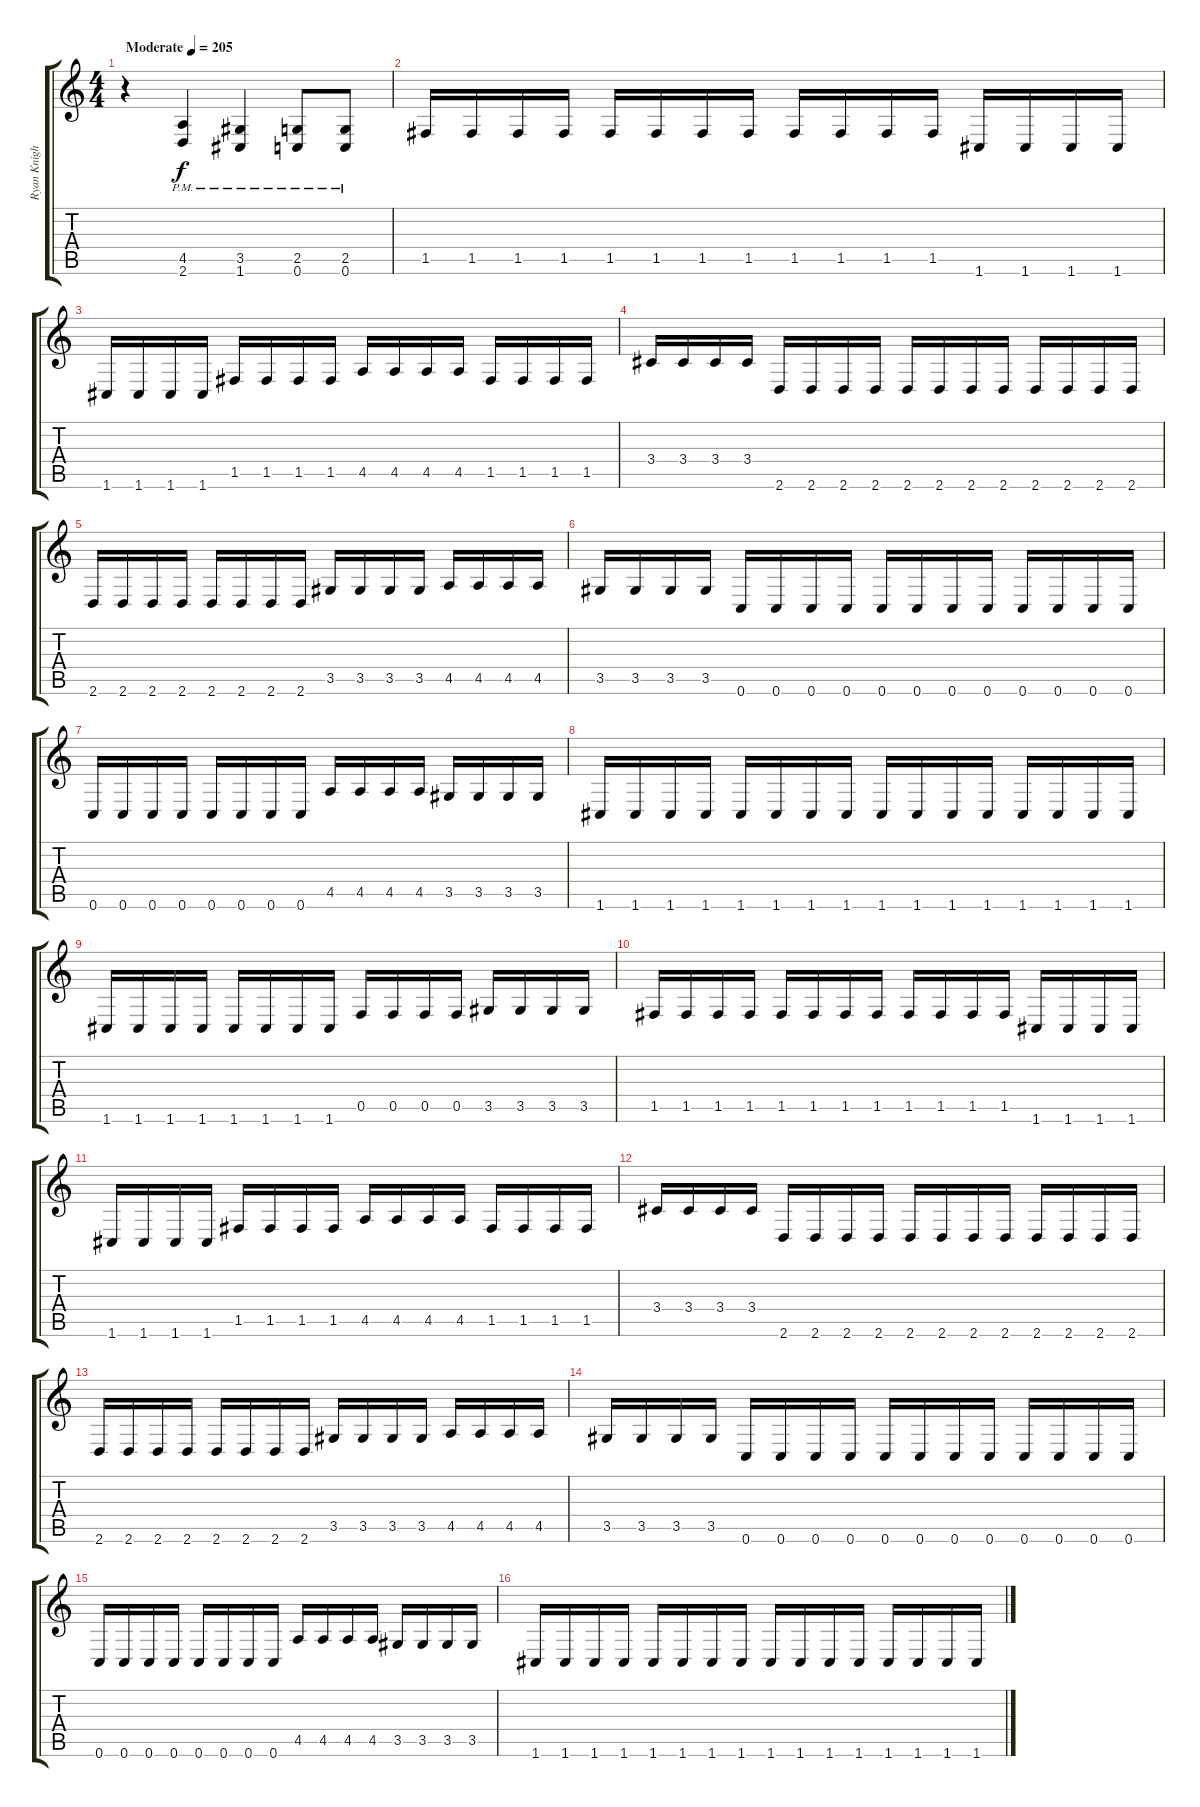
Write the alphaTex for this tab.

\track ("Ryan Knight" "Ryan Knigh") {instrument distortionguitar}
\staff {score tabs}
\tuning (C4 G3 Eb3 Bb2 F2 C2) {hide}
\ts (4 4)
\tempo (205 "Moderate")
\clef g2
\ks c
r.4{dy f instrument distortionguitar} (4.5{pm} 2.6{pm}).4 (3.5{pm} 1.6{pm}).4 (2.5{pm} 0.6{pm}).8 (2.5{pm} 0.6{pm}).8 |
1.5.16 1.5.16 1.5.16 1.5.16 1.5.16 1.5.16 1.5.16 1.5.16 1.5.16 1.5.16 1.5.16 1.5.16 1.6.16 1.6.16 1.6.16 1.6.16 |
1.6.16 1.6.16 1.6.16 1.6.16 1.5.16 1.5.16 1.5.16 1.5.16 4.5.16 4.5.16 4.5.16 4.5.16 1.5.16 1.5.16 1.5.16 1.5.16 |
3.4.16 3.4.16 3.4.16 3.4.16 2.6.16 2.6.16 2.6.16 2.6.16 2.6.16 2.6.16 2.6.16 2.6.16 2.6.16 2.6.16 2.6.16 2.6.16 |
2.6.16 2.6.16 2.6.16 2.6.16 2.6.16 2.6.16 2.6.16 2.6.16 3.5.16 3.5.16 3.5.16 3.5.16 4.5.16 4.5.16 4.5.16 4.5.16 |
3.5.16 3.5.16 3.5.16 3.5.16 0.6.16 0.6.16 0.6.16 0.6.16 0.6.16 0.6.16 0.6.16 0.6.16 0.6.16 0.6.16 0.6.16 0.6.16 |
0.6.16 0.6.16 0.6.16 0.6.16 0.6.16 0.6.16 0.6.16 0.6.16 4.5.16 4.5.16 4.5.16 4.5.16 3.5.16 3.5.16 3.5.16 3.5.16 |
1.6.16 1.6.16 1.6.16 1.6.16 1.6.16 1.6.16 1.6.16 1.6.16 1.6.16 1.6.16 1.6.16 1.6.16 1.6.16 1.6.16 1.6.16 1.6.16 |
1.6.16 1.6.16 1.6.16 1.6.16 1.6.16 1.6.16 1.6.16 1.6.16 0.5.16 0.5.16 0.5.16 0.5.16 3.5.16 3.5.16 3.5.16 3.5.16 |
1.5.16 1.5.16 1.5.16 1.5.16 1.5.16 1.5.16 1.5.16 1.5.16 1.5.16 1.5.16 1.5.16 1.5.16 1.6.16 1.6.16 1.6.16 1.6.16 |
1.6.16 1.6.16 1.6.16 1.6.16 1.5.16 1.5.16 1.5.16 1.5.16 4.5.16 4.5.16 4.5.16 4.5.16 1.5.16 1.5.16 1.5.16 1.5.16 |
3.4.16 3.4.16 3.4.16 3.4.16 2.6.16 2.6.16 2.6.16 2.6.16 2.6.16 2.6.16 2.6.16 2.6.16 2.6.16 2.6.16 2.6.16 2.6.16 |
2.6.16 2.6.16 2.6.16 2.6.16 2.6.16 2.6.16 2.6.16 2.6.16 3.5.16 3.5.16 3.5.16 3.5.16 4.5.16 4.5.16 4.5.16 4.5.16 |
3.5.16 3.5.16 3.5.16 3.5.16 0.6.16 0.6.16 0.6.16 0.6.16 0.6.16 0.6.16 0.6.16 0.6.16 0.6.16 0.6.16 0.6.16 0.6.16 |
0.6.16 0.6.16 0.6.16 0.6.16 0.6.16 0.6.16 0.6.16 0.6.16 4.5.16 4.5.16 4.5.16 4.5.16 3.5.16 3.5.16 3.5.16 3.5.16 |
1.6.16 1.6.16 1.6.16 1.6.16 1.6.16 1.6.16 1.6.16 1.6.16 1.6.16 1.6.16 1.6.16 1.6.16 1.6.16 1.6.16 1.6.16 1.6.16
